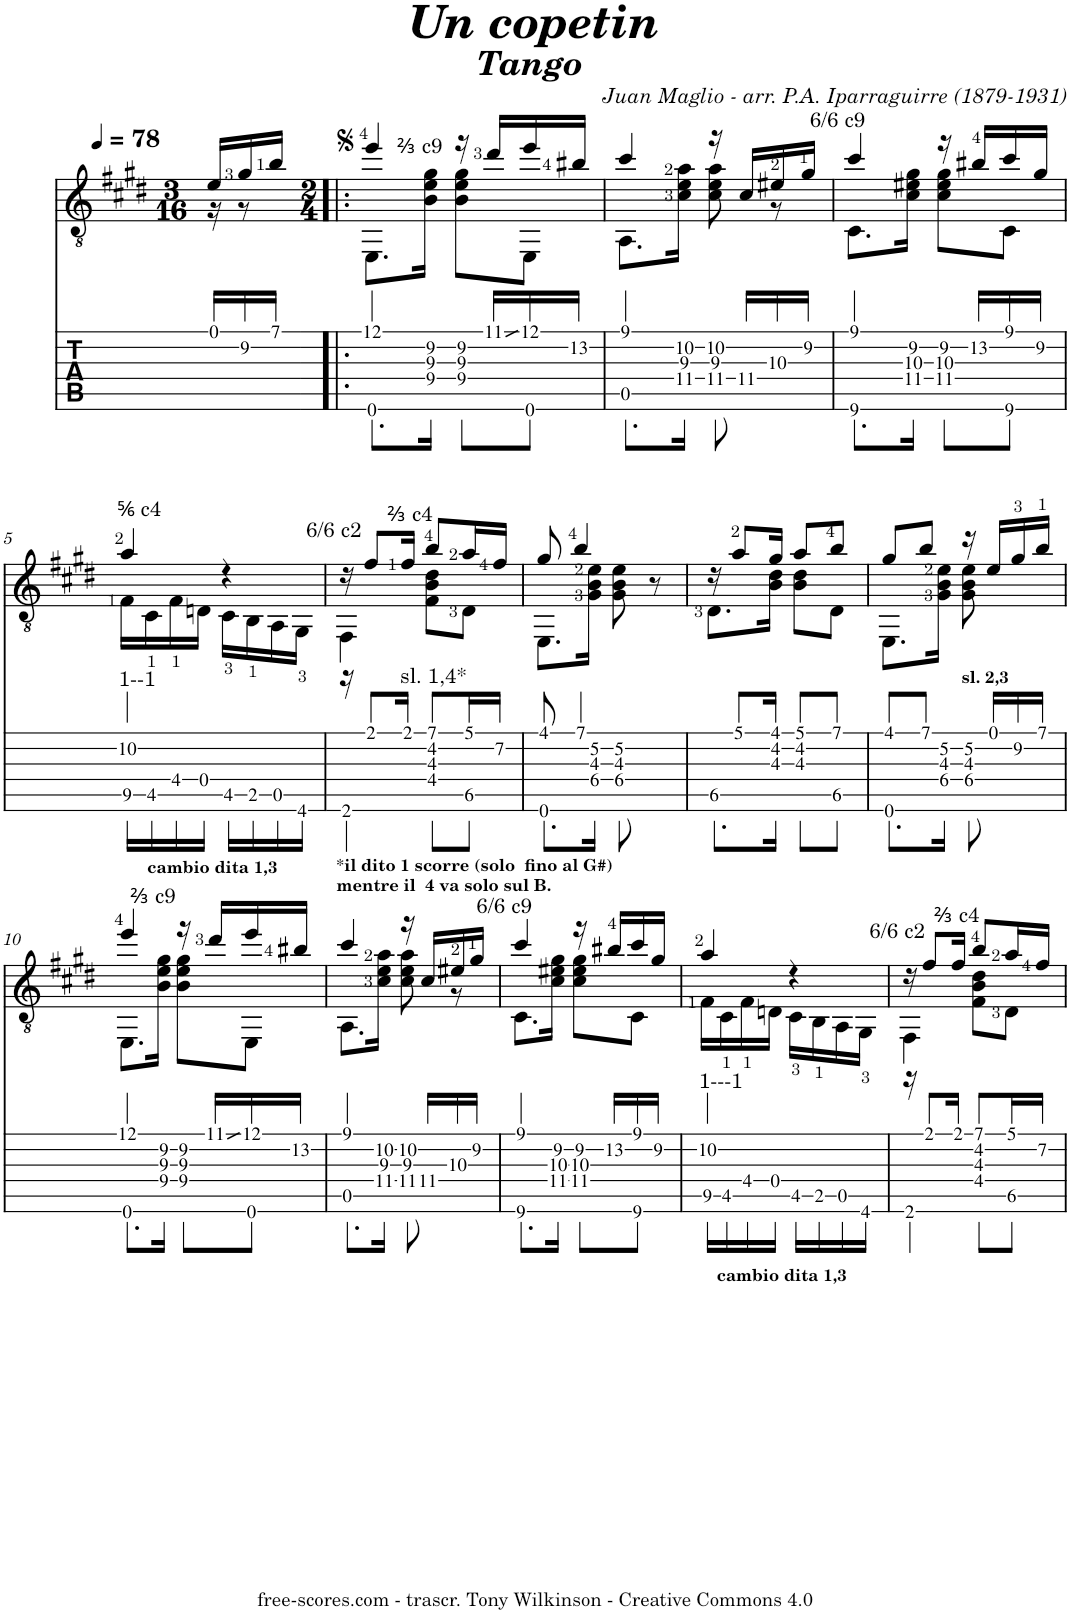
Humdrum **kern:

**kern	**kern
*part2	*part1
*staff2	*staff1
*I"Chitarra classica (Intavolatura)	*I"Chitarra classica, Un Copetin
*stria6	*
*	*clefGv2
*k[f#c#g#d#]	*k[f#c#g#d#]
*M3/16	*M3/16
*MM78	*MM78
=1	=1
*^	*^
16e/LL	16r	16e/LL	16r
16g#/	8r	16g#/	8r
16b/JJ	.	16b/JJ	.
=2!|:	=2!|:	=2!|:	=2!|:
*M2/4	*	*M2/4	*
4ee/	8.EE\L	4ee/	8.EE\L
!	!	!	!LO:TX:a:t=⅔ c9
.	16B\ 16e\ 16g#\Jk	.	16B\ 16e\ 16g#\Jk
16r	8B\ 8e\ 8g#\L	16r	8B\ 8e\ 8g#\L
16dd#/LL	.	16dd#/LL	.
16ee/	8EE\J	16ee/	8EE\J
16b#X/JJ	.	16b#X/JJ	.
=3	=3	=3	=3
4cc#/	8.AA\L	4cc#/	8.AA\L
.	16c#\ 16e\ 16a\Jk	.	16c#\ 16e\ 16a\Jk
16r	8c#\ 8e\ 8a\	16r	8c#\ 8e\ 8a\
16c#/LL	.	16c#/LL	.
16e#X/	8r	16e#X/	8r
16g#/JJ	.	16g#/JJ	.
=4	=4	=4	=4
!	!	!LO:TX:a:t=6/6 c9	!
4cc#/	8.C#\L	4cc#/	8.C#\L
.	16c#\ 16e#X\ 16g#\Jk	.	16c#\ 16e#X\ 16g#\Jk
16r	8c#\ 8e#\ 8g#\L	16r	8c#\ 8e#\ 8g#\L
16b#X/LL	.	16b#X/LL	.
16cc#/	8C#\J	16cc#/	8C#\J
16g#/JJ	.	16g#/JJ	.
!!LO:LB:g=z	!!
=5	=5	=5	=5
!LO:TX:a:t=1--1	!	!	!
4a/	16F#\LL	4a/	16F#\LL
!	!	!	!LO:TX:a:t=⅚ c4
!	!LO:TX:b:B:t=cambio dita 1,3	!	!
.	16C#\	.	16C#\
.	16F#\	.	16F#\
.	16Dn\JJ	.	16Dn\JJ
4r	16C#\LL	4r	16C#\LL
.	16BB\	.	16BB\
.	16AA\	.	16AA\
.	16GG#\JJ	.	16GG#\JJ
=6	=6	=6	=6
*	*^	*	*^
!	!	!	!LO:TX:a:t=6/6 c2	!	!
!LO:TX:b:B:t=*il dito 1 scorre (solo  fino al G#)	!	!	!	!	!
!LO:TX:b:t=mentre il  4 va solo sul B.	!	!	!	!	!
16r	4FF#\	16r	16r	4FF#\	16r
8f#/L	.	4..ryy	8f#/L	.	4..ryy
!LO:TX:a:t=sl. 1,4*	!	!	!	!	!
16f#/Jk	.	.	16f#/Jk	.	.
!	!	!	!LO:TX:a:t=⅔ c4	!	!
8b/L	8F#\ 8B\ 8d#\L	.	8b/L	8F#\ 8B\ 8d#\L	.
16a/L	8D#\J	.	16a/L	8D#\J	.
16f#/JJ	.	.	16f#/JJ	.	.
*	*v	*v	*	*	*
*	*	*	*v	*v
=7	=7	=7	=7
8g#/	8.EE\L	8g#/	8.EE\L
4b/	.	4b/	.
.	16G#\ 16B\ 16e\Jk	.	16G#\ 16B\ 16e\Jk
.	8G#\ 8B\ 8e\	.	8G#\ 8B\ 8e\
8r	8ryy	8r	8ryy
=8	=8	=8	=8
16r	8.D#\L	16r	8.D#\L
8a/L	.	8a/L	.
16g#/Jk	16B\ 16d#\Jk	16g#/Jk	16B\ 16d#\Jk
8a/L	8B\ 8d#\L	8a/L	8B\ 8d#\L
8b/J	8D#\J	8b/J	8D#\J
=9	=9	=9	=9
*	*^	*	*
8g#/L	8.EE\L	4ryy	8g#/L	8.EE\L
8b/J	.	.	8b/J	.
.	16G#\ 16B\ 16e\Jk	.	.	16G#\ 16B\ 16e\Jk
!LO:TX:a:B:t=sl. 2,3	!	!	!	!
16r	8G#\ 8B\ 8e\	4r	16r	8G#\ 8B\ 8e\
16e/LL	.	.	16e/LL	.
16g#/	8ryy	.	16g#/	8ryy
16b/JJ	.	.	16b/JJ	.
*	*v	*v	*	*
!!LO:LB:g=z	!!
=10	=10	=10	=10
4ee/	8.EE\L	4ee/	8.EE\L
!	!	!	!LO:TX:a:t=⅔ c9
.	16B\ 16e\ 16g#\Jk	.	16B\ 16e\ 16g#\Jk
16r	8B\ 8e\ 8g#\L	16r	8B\ 8e\ 8g#\L
16dd#/LL	.	16dd#/LL	.
16ee/	8EE\J	16ee/	8EE\J
16b#X/JJ	.	16b#X/JJ	.
=11	=11	=11	=11
4cc#/	8.AA\L	4cc#/	8.AA\L
.	16c#\ 16e\ 16a\Jk	.	16c#\ 16e\ 16a\Jk
16r	8c#\ 8e\ 8a\	16r	8c#\ 8e\ 8a\
16c#/LL	.	16c#/LL	.
16e#X/	8r	16e#X/	8r
16g#/JJ	.	16g#/JJ	.
=12	=12	=12	=12
!	!	!LO:TX:a:t=6/6 c9	!
4cc#/	8.C#\L	4cc#/	8.C#\L
.	16c#\ 16e#X\ 16g#\Jk	.	16c#\ 16e#X\ 16g#\Jk
16r	8c#\ 8e#\ 8g#\L	16r	8c#\ 8e#\ 8g#\L
16b#X/LL	.	16b#X/LL	.
16cc#/	8C#\J	16cc#/	8C#\J
16g#/JJ	.	16g#/JJ	.
=13	=13	=13	=13
!LO:TX:a:t=1---1	!	!	!
4a/	16F#\LL	4a/	16F#\LL
!	!LO:TX:b:B:t=cambio dita 1,3	!	!
.	16C#\	.	16C#\
.	16F#\	.	16F#\
.	16Dn\JJ	.	16Dn\JJ
4r	16C#\LL	4r	16C#\LL
.	16BB\	.	16BB\
.	16AA\	.	16AA\
.	16GG#\JJ	.	16GG#\JJ
=14	=14	=14	=14
*	*^	*	*^
!	!	!	!LO:TX:a:t=6/6 c2	!	!
16r	4FF#\	16r	16r	4FF#\	16r
8f#/L	.	4..ryy	8f#/L	.	4..ryy
16f#/Jk	.	.	16f#/Jk	.	.
!	!	!	!LO:TX:a:t=⅔ c4	!	!
8b/L	8F#\ 8B\ 8d#\L	.	8b/L	8F#\ 8B\ 8d#\L	.
16a/L	8D#\J	.	16a/L	8D#\J	.
16f#/JJ	.	.	16f#/JJ	.	.
*v	*v	*v	*	*	*
*	*v	*v	*v
=	=
*-	*-
